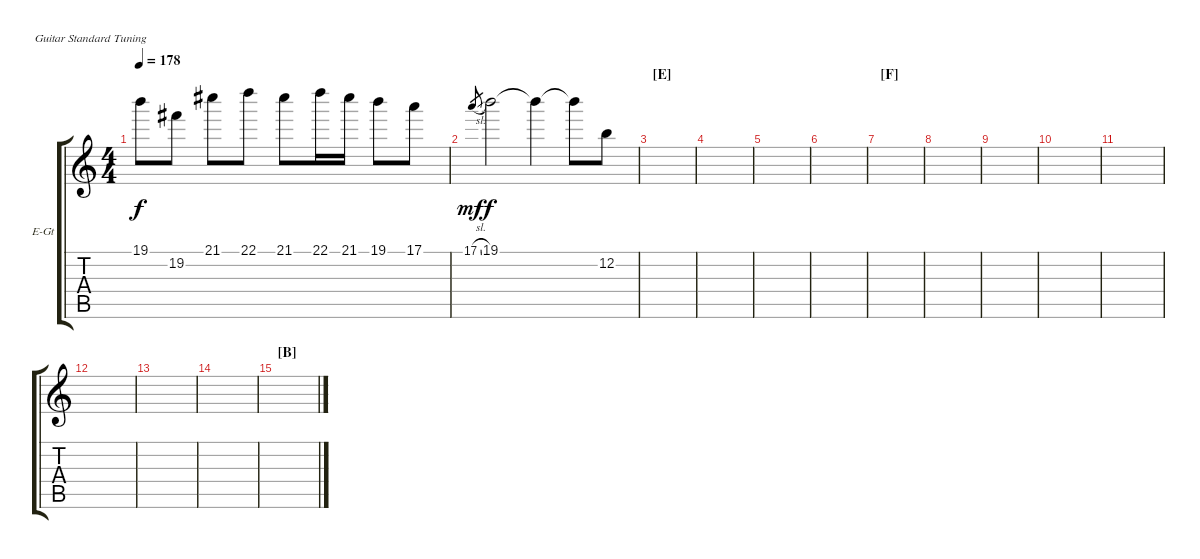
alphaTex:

\defaultSystemsLayout 4
\bracketExtendMode groupsimilarinstruments
\firstSystemTrackNameOrientation horizontal
\otherSystemsTrackNameOrientation horizontal
\track ("Electric Guitar" "E-Gt") {instrument distortionguitar}
\staff {score tabs}
\tuning (E4 B3 G3 D3 A2 E2)
\ts (4 4)
\tempo 178
\clef g2
\scale
0.333333
\ks c
19.1.8{dy f} 19.2.8 21.1.8 22.1.8 21.1.8 22.1.16 21.1.16 19.1.8 17.1.8 |
\scale
0.333333 17.1{sl}.8{gr dy mf} 19.1.2{dy f} 19.1{t}.4 19.1{t}.8 12.2.8 |
\section ("E" "")
\scale
0.333333 |
\scale
0.333333 |
\scale
0.333333 |
\scale
0.333333 |
\section ("F" "")
\scale
0.333333 |
\scale
0.333333 |
\scale
0.333333 |
\scale
0.333333 |
\scale
0.333333 |
\scale
0.333333 |
\scale
0.333333 |
\scale
0.333333 |
\section ("B" "")
\scale
0.333333 |
\scale
0.333333
